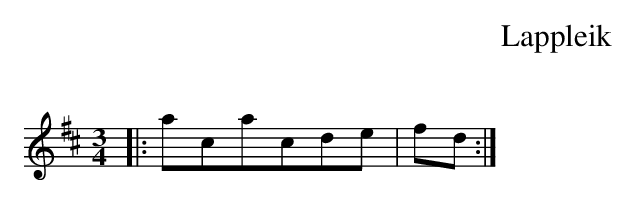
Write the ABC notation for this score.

X:1
T:Lappleik
O:
M:3/4
L:1/8
K:D
|: acacde | fd:|
